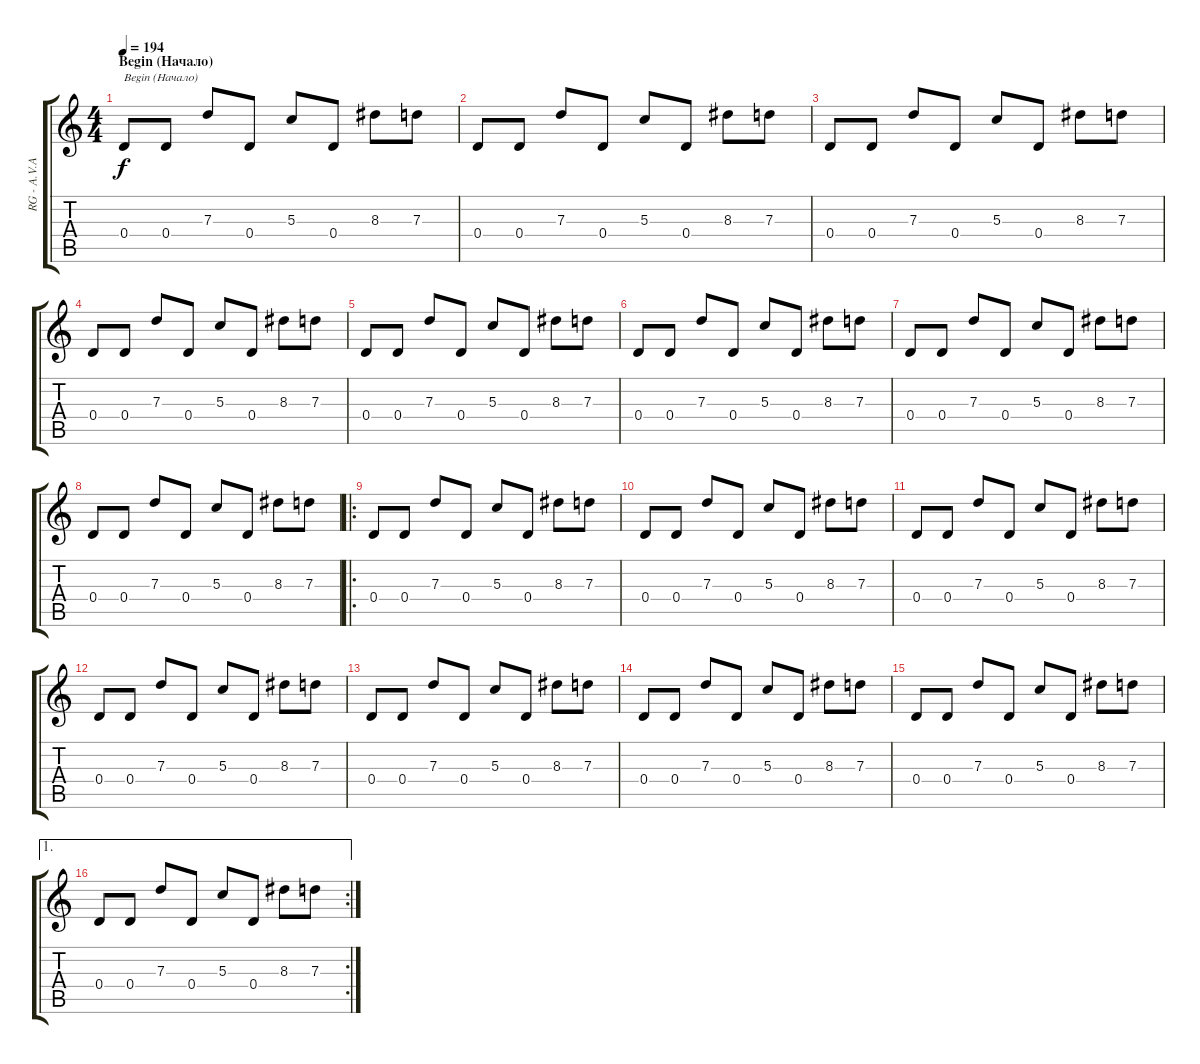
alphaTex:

\track ("RG - tamonoff" "RG - A.V.A") {instrument distortionguitar}
\staff {score tabs}
\tuning (E4 B3 G3 D3 A2 E2) {hide}
\ts (4 4)
\section ("" "Begin (Начало)")
\tempo 194
\clef g2
\ks c
0.4.8{txt "Begin (Начало)" dy f instrument distortionguitar} 0.4.8 7.3.8 0.4.8 5.3.8 0.4.8 8.3.8 7.3.8 |
0.4.8 0.4.8 7.3.8 0.4.8 5.3.8 0.4.8 8.3.8 7.3.8 |
0.4.8 0.4.8 7.3.8 0.4.8 5.3.8 0.4.8 8.3.8 7.3.8 |
0.4.8 0.4.8 7.3.8 0.4.8 5.3.8 0.4.8 8.3.8 7.3.8 |
0.4.8 0.4.8 7.3.8 0.4.8 5.3.8 0.4.8 8.3.8 7.3.8 |
0.4.8 0.4.8 7.3.8 0.4.8 5.3.8 0.4.8 8.3.8 7.3.8 |
0.4.8 0.4.8 7.3.8 0.4.8 5.3.8 0.4.8 8.3.8 7.3.8 |
0.4.8 0.4.8 7.3.8 0.4.8 5.3.8 0.4.8 8.3.8 7.3.8 |
\ro
0.4.8 0.4.8 7.3.8 0.4.8 5.3.8 0.4.8 8.3.8 7.3.8 |
0.4.8 0.4.8 7.3.8 0.4.8 5.3.8 0.4.8 8.3.8 7.3.8 |
0.4.8 0.4.8 7.3.8 0.4.8 5.3.8 0.4.8 8.3.8 7.3.8 |
0.4.8 0.4.8 7.3.8 0.4.8 5.3.8 0.4.8 8.3.8 7.3.8 |
0.4.8 0.4.8 7.3.8 0.4.8 5.3.8 0.4.8 8.3.8 7.3.8 |
0.4.8 0.4.8 7.3.8 0.4.8 5.3.8 0.4.8 8.3.8 7.3.8 |
0.4.8 0.4.8 7.3.8 0.4.8 5.3.8 0.4.8 8.3.8 7.3.8 |
\ae 1
\rc 2
0.4.8 0.4.8 7.3.8 0.4.8 5.3.8 0.4.8 8.3.8 7.3.8
